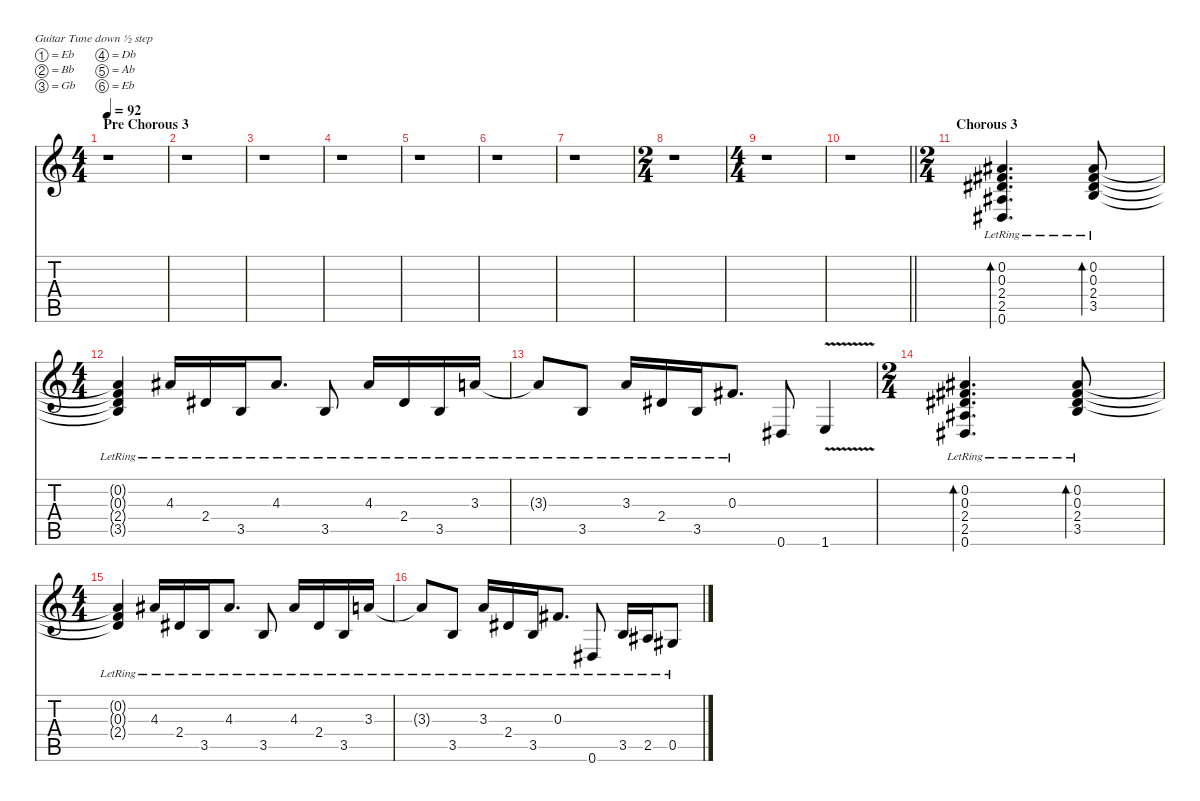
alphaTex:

\defaultSystemsLayout 4
\hideDynamics
\bracketExtendMode nobrackets
\singleTrackTrackNamePolicy hidden
\multiTrackTrackNamePolicy hidden
\otherSystemsTrackNameOrientation horizontal
\track ("James Clean" "el.guit.") {mute instrument electricguitarclean}
\staff {score tabs}
\tuning (Eb4 Bb3 Gb3 Db3 Ab2 Eb2)
\ts (4 4)
\section ("" "Pre Chorous 3")
\tempo 92
\clef g2
\ks c
r.1{dy f beam Down} |
r.1{beam Down} |
r.1{beam Down} |
r.1{beam Down} |
r.1{beam Down} |
r.1{beam Down} |
r.1{beam Down} |
\ts (2 4)
\beaming (8 2 2 2 2)
r.1{beam Down} |
\ts (4 4)
\beaming (8 2 2 2 2)
r.1{beam Down} |
\barLineRight lightlight
r.1{beam Down} |
\ts (2 4)
\beaming (8 2 2 2 2)
\section ("" "Chorous 3")
(0.2{lr acc #} 0.3{lr acc #} 2.4{lr acc #} 2.5{lr acc #} 0.6{lr acc #}).4{d bd 240 beam Up} (0.2{lr acc #} 0.3{lr acc #} 2.4{lr acc #} 3.5{lr}).8{bd 240 beam Up} |
\ts (4 4)
\beaming (8 2 2 2 2)
(0.2{lr t acc #} 0.3{lr t acc #} 2.4{lr t acc #} 3.5{lr t}).4{beam Up} 4.3{lr acc #}.16{beam Up} 2.4{lr acc #}.16{beam Up} 3.5{lr}.16{beam Up} 4.3{lr acc #}.8{d beam Up} 3.5{lr}.8{beam Up} 4.3{lr acc #}.16{beam Up} 2.4{lr acc #}.16{beam Up} 3.5{lr}.16{beam Up} 3.3{lr}.16{beam Up} |
3.3{lr t}.8{beam Up} 3.5{lr}.8{beam Up} 3.3{lr}.16{beam Up} 2.4{lr acc #}.16{beam Up} 3.5{lr}.16{beam Up} 0.3{lr acc #}.8{d beam Up} 0.6{acc #}.8{beam Up} 1.6{v}.4{beam Up} |
\ts (2 4)
\beaming (8 2 2 2 2)
(0.2{lr acc #} 0.3{lr acc #} 2.4{lr acc #} 2.5{lr acc #} 0.6{lr acc #}).4{d bd 240 beam Up} (0.2{lr acc #} 0.3{lr acc #} 2.4{lr acc #} 3.5{lr}).8{bd 240 beam Up} |
\ts (4 4)
\beaming (8 2 2 2 2)
(0.2{lr t acc #} 0.3{lr t acc #} 2.4{lr t acc #}).4{beam Up} 4.3{lr acc #}.16{beam Up} 2.4{lr acc #}.16{beam Up} 3.5{lr}.16{beam Up} 4.3{lr acc #}.8{d beam Up} 3.5{lr}.8{beam Up} 4.3{lr acc #}.16{beam Up} 2.4{lr acc #}.16{beam Up} 3.5{lr}.16{beam Up} 3.3{lr}.16{beam Up} |
3.3{lr t}.8{beam Up} 3.5{lr}.8{beam Up} 3.3{lr}.16{beam Up} 2.4{lr acc #}.16{beam Up} 3.5{lr}.16{beam Up} 0.3{lr acc #}.8{d beam Up} 0.6{lr acc #}.8{beam Up} 3.5{lr}.16{beam Up} 2.5{lr acc #}.16{beam Up} 0.5{lr acc #}.8{beam Up}
